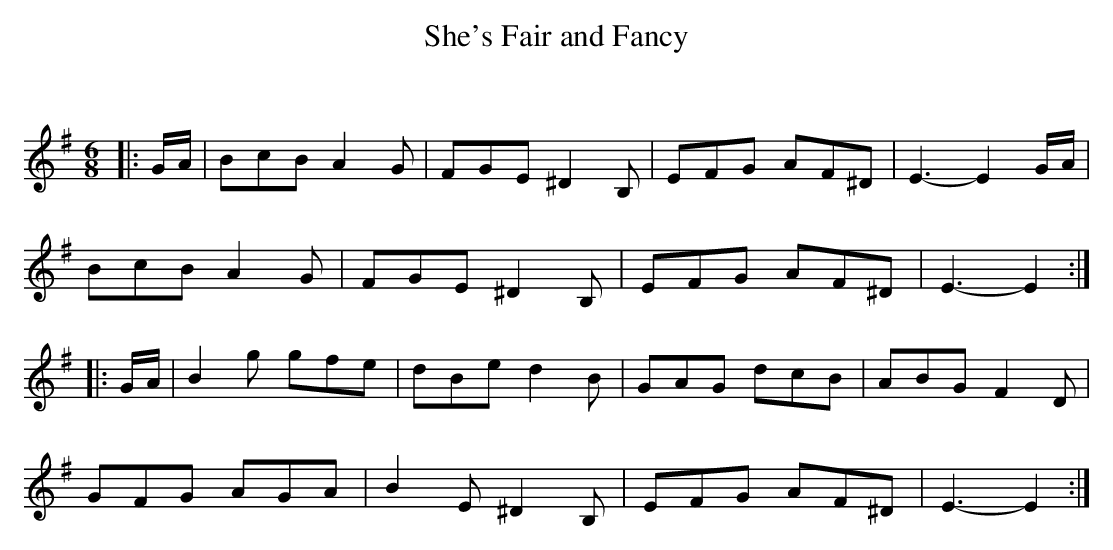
X:1
T: She's Fair and Fancy
C:
Q:180
K:G
M:6/8
L:1/16
|:GA|B2c2B2 A4G2|F2G2E2 ^D4B,2|E2F2G2 A2F2^D2|E6-E4GA|
B2c2B2 A4G2|F2G2E2 ^D4B,2|E2F2G2 A2F2^D2|E6-E4:|
|:GA|B4g2 g2f2e2|d2B2e2 d4B2|G2A2G2 d2c2B2|A2B2G2 F4D2|
G2F2G2 A2G2A2|B4E2 ^D4B,2|E2F2G2 A2F2^D2|E6-E4:|
